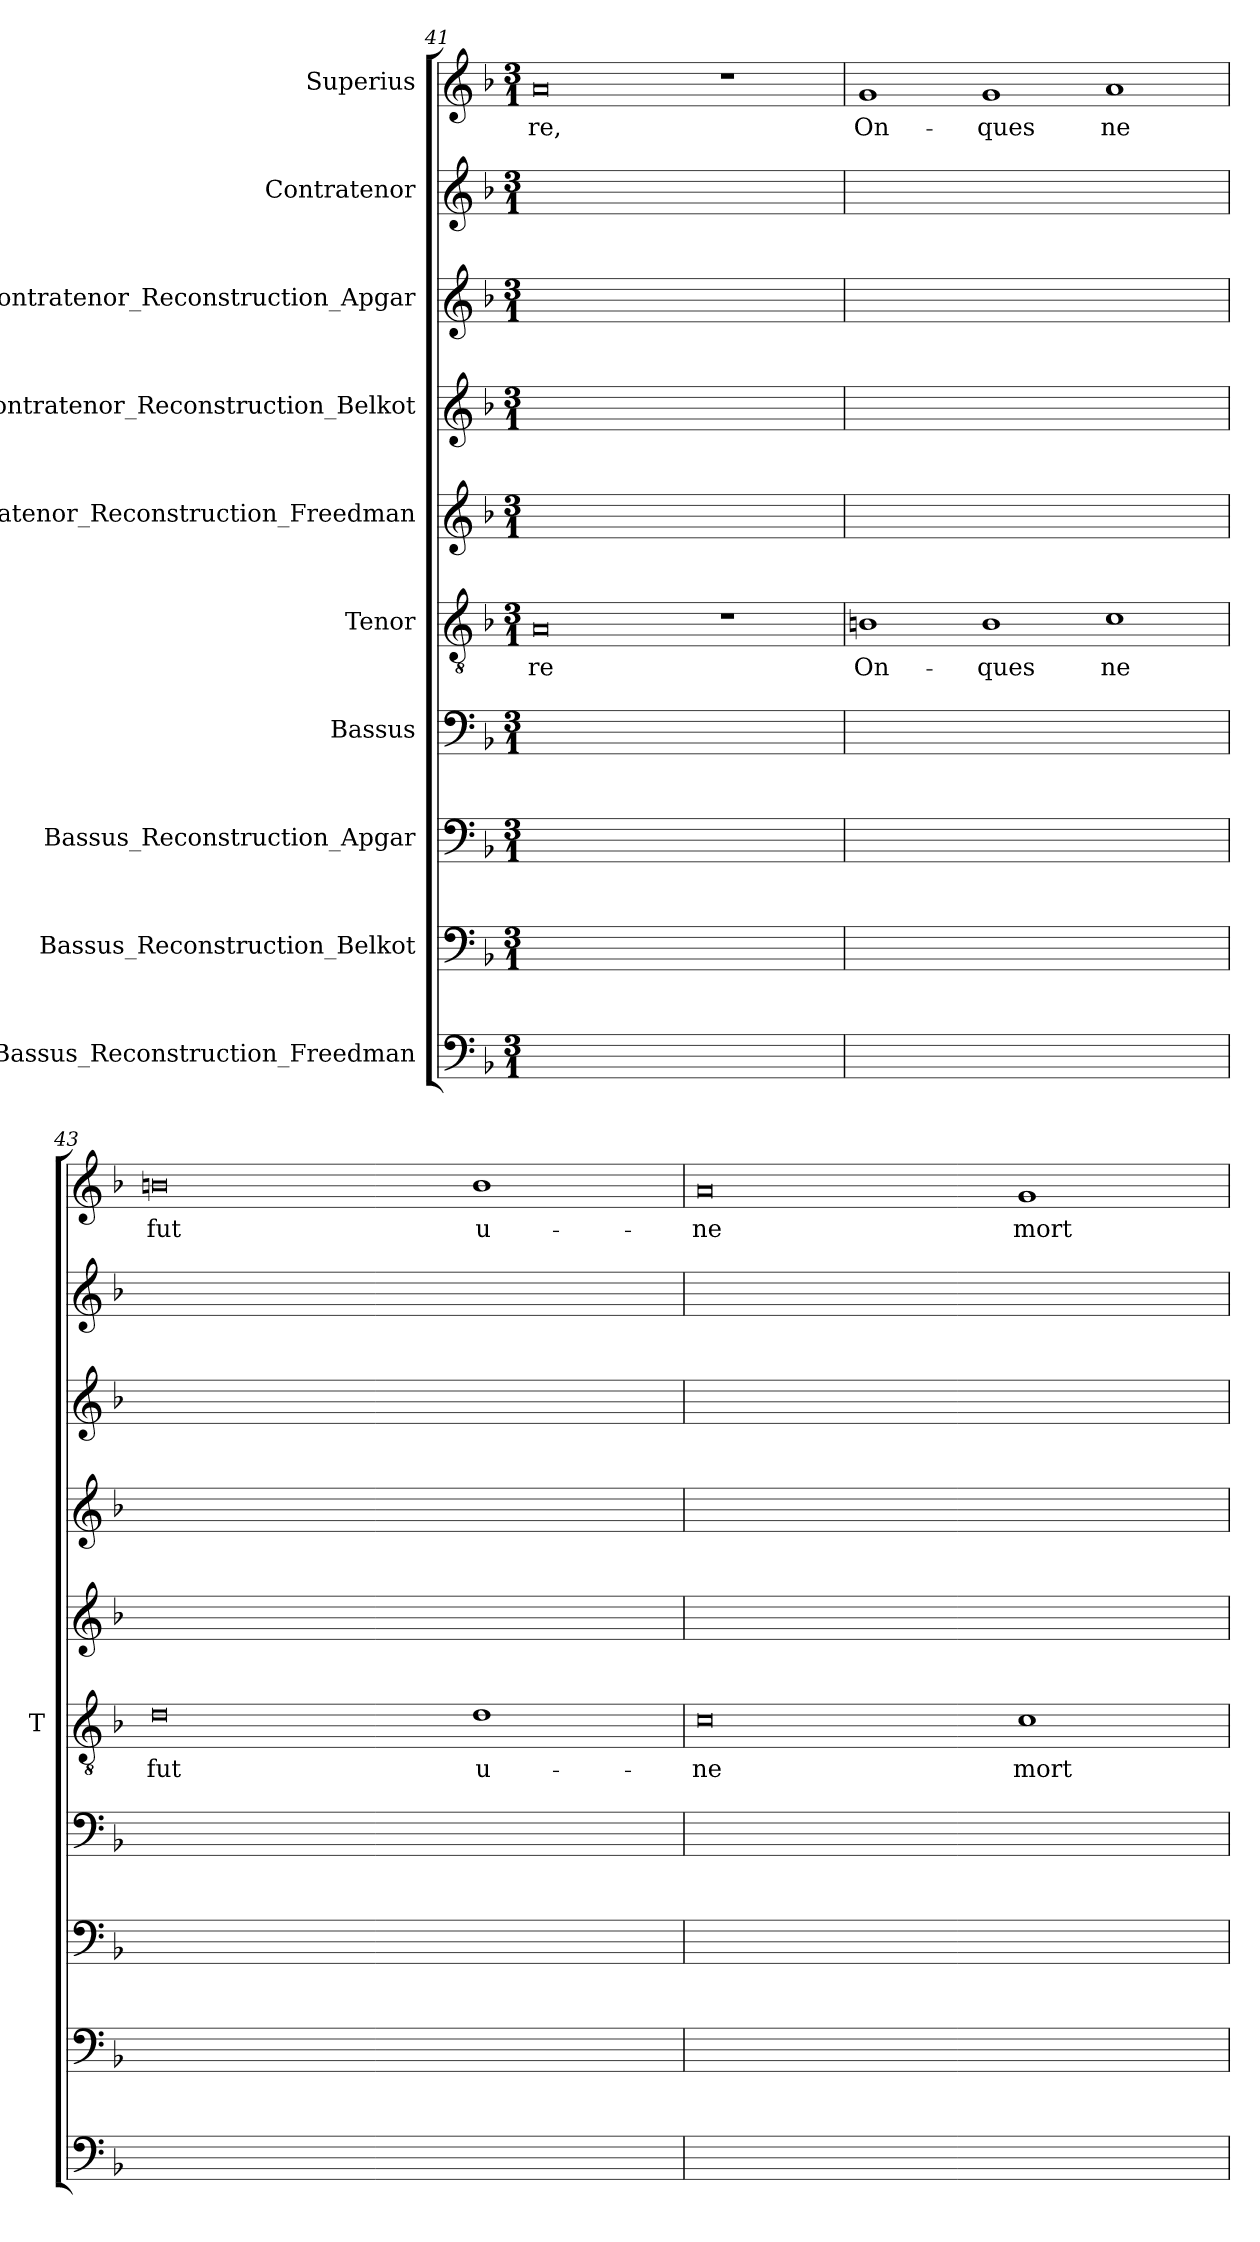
**kern	**kern	**kern	**kern	**kern	**text	**kern	**kern	**kern	**kern	**kern	**text
*part10	*part9	*part8	*part7	*part6	*part6	*part5	*part4	*part3	*part2	*part1	*part1
*staff10	*staff9	*staff8	*staff7	*staff6	*staff6	*staff5	*staff4	*staff3	*staff2	*staff1	*staff1
*I"Bassus_Reconstruction_Freedman	*I"Bassus_Reconstruction_Belkot	*I"Bassus_Reconstruction_Apgar	*I"Bassus	*I"Tenor	*	*I"Contratenor_Reconstruction_Freedman	*I"Contratenor_Reconstruction_Belkot	*I"Contratenor_Reconstruction_Apgar	*I"Contratenor	*I"Superius	*
*	*	*	*	*I'T	*	*	*	*	*	*	*
*clefF4	*clefF4	*clefF4	*clefF4	*clefGv2	*	*clefG2	*clefG2	*clefG2	*clefG2	*clefG2	*
*k[b-]	*k[b-]	*k[b-]	*k[b-]	*k[b-]	*	*k[b-]	*k[b-]	*k[b-]	*k[b-]	*k[b-]	*
*M3/1	*M3/1	*M3/1	*M3/1	*M3/1	*	*M3/1	*M3/1	*M3/1	*M3/1	*M3/1	*
=41	=41	=41	=41	=41	=41	=41	=41	=41	=41	=41	=41
0.ryy	0.ryy	0.ryy	0.ryy	0A	-re	0.ryy	0.ryy	0.ryy	0.ryy	0a	-re,
.	.	.	.	1r	.	.	.	.	.	1r	.
=42	=42	=42	=42	=42	=42	=42	=42	=42	=42	=42	=42
0.ryy	0.ryy	0.ryy	0.ryy	1Bn	On-	0.ryy	0.ryy	0.ryy	0.ryy	1g	On-
.	.	.	.	1B	-ques	.	.	.	.	1g	-ques
.	.	.	.	1c	-ne	.	.	.	.	1a	-ne
=43	=43	=43	=43	=43	=43	=43	=43	=43	=43	=43	=43
0.ryy	0.ryy	0.ryy	0.ryy	0d	-fut	0.ryy	0.ryy	0.ryy	0.ryy	0bn	-fut
.	.	.	.	1d	u-	.	.	.	.	1b	u-
=44	=44	=44	=44	=44	=44	=44	=44	=44	=44	=44	=44
0.ryy	0.ryy	0.ryy	0.ryy	0c	-ne	0.ryy	0.ryy	0.ryy	0.ryy	0a	-ne
.	.	.	.	1c	-mort	.	.	.	.	1g	-mort
=	=	=	=	=	=	=	=	=	=	=	=
*-	*-	*-	*-	*-	*-	*-	*-	*-	*-	*-	*-
